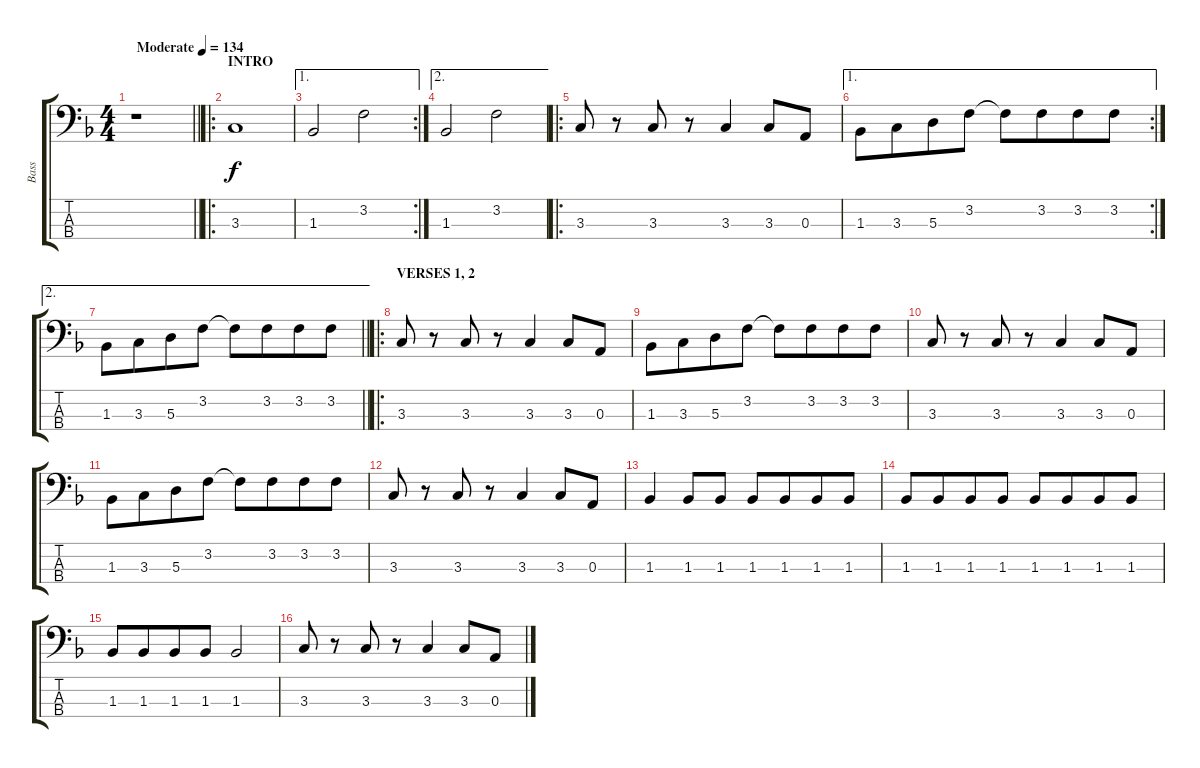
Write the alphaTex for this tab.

\track ("Bass" "Bass") {instrument electricbasspick}
\staff {score tabs}
\tuning (G2 D2 A1 E1) {hide}
\ts (4 4)
\tempo (134 "Moderate")
\clef f4
\barLineRight lightlight
\ks f
r.1{dy f instrument electricbasspick} |
\ro
\section ("" "INTRO")
3.3.1 |
\ae 1
\rc 2
1.3.2 3.2.2 |
\ae 2
1.3.2 3.2.2 |
\ro
3.3.8 r.8 3.3.8 r.8 3.3.4 3.3.8 0.3.8 |
\ae 1
\rc 2
1.3.8 3.3.8{beam merge} 5.3.8 3.2.8 3.2{t}.8 3.2.8{beam merge} 3.2.8 3.2.8 |
\ae 2
\barLineRight lightlight
1.3.8 3.3.8{beam merge} 5.3.8 3.2.8 3.2{t}.8 3.2.8{beam merge} 3.2.8 3.2.8 |
\ro
\section ("" "VERSES 1, 2")
3.3.8 r.8 3.3.8 r.8 3.3.4 3.3.8 0.3.8 |
1.3.8 3.3.8{beam merge} 5.3.8 3.2.8 3.2{t}.8 3.2.8{beam merge} 3.2.8 3.2.8 |
3.3.8 r.8 3.3.8 r.8 3.3.4 3.3.8 0.3.8 |
1.3.8 3.3.8{beam merge} 5.3.8 3.2.8 3.2{t}.8 3.2.8{beam merge} 3.2.8 3.2.8 |
3.3.8 r.8 3.3.8 r.8 3.3.4 3.3.8 0.3.8 |
1.3.4{beam merge} 1.3.8 1.3.8 1.3.8 1.3.8{beam merge} 1.3.8 1.3.8 |
1.3.8 1.3.8{beam merge} 1.3.8 1.3.8 1.3.8 1.3.8{beam merge} 1.3.8 1.3.8 |
1.3.8 1.3.8{beam merge} 1.3.8 1.3.8 1.3.2 |
3.3.8 r.8 3.3.8 r.8 3.3.4 3.3.8 0.3.8
